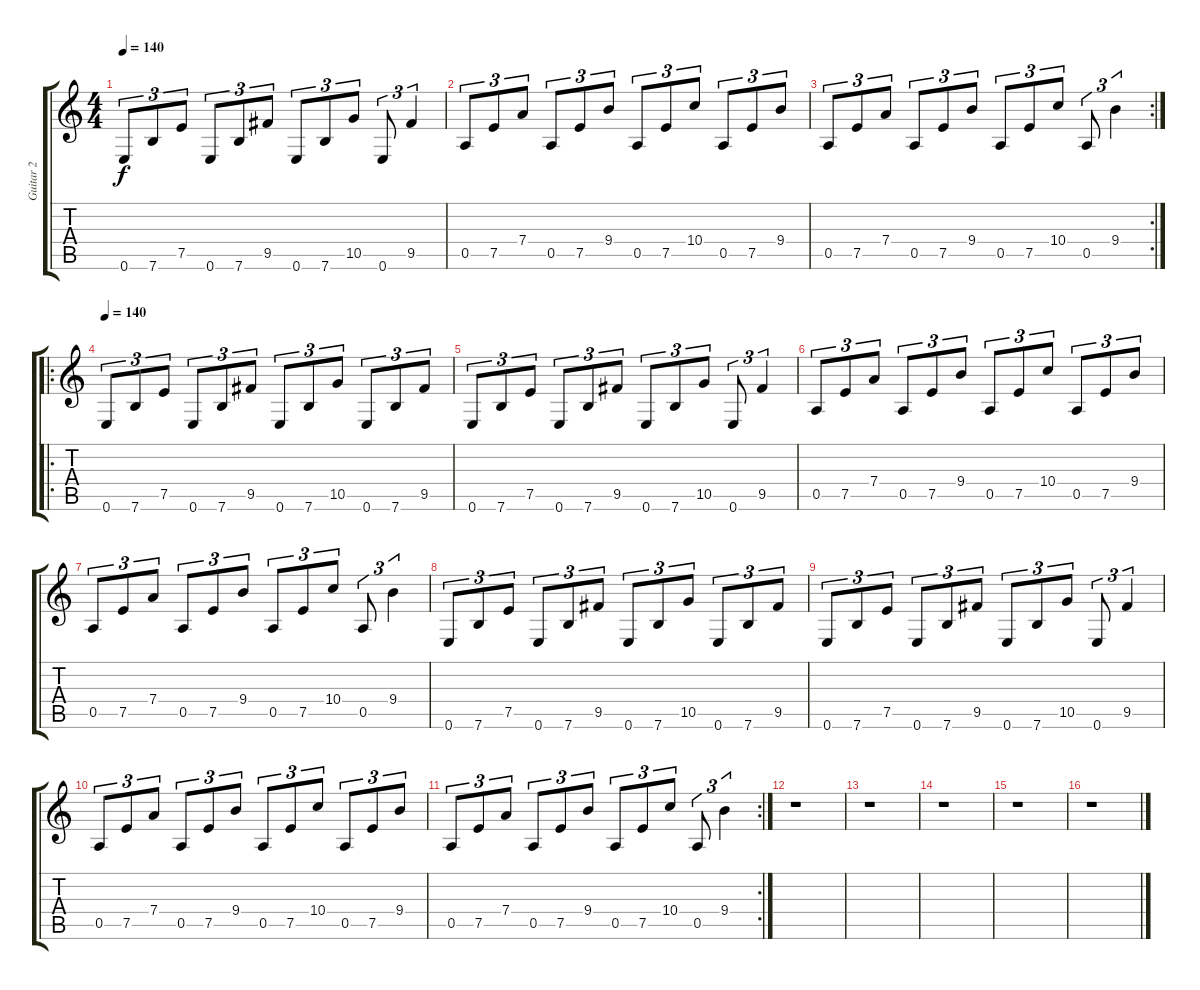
\track ("Guitar 2" "Guitar 2") {instrument distortionguitar}
\staff {score tabs}
\tuning (E4 B3 G3 D3 A2 E2) {hide}
\ts (4 4)
\tempo 140
\clef g2
\ks c
0.6.8{tu (3 2) dy f} 7.6.8{tu (3 2)} 7.5.8{tu (3 2)} 0.6.8{tu (3 2)} 7.6.8{tu (3 2)} 9.5.8{tu (3 2)} 0.6.8{tu (3 2)} 7.6.8{tu (3 2)} 10.5.8{tu (3 2)} 0.6.8{tu (3 2)} 9.5.4{tu (3 2)} |
0.5.8{tu (3 2)} 7.5.8{tu (3 2)} 7.4.8{tu (3 2)} 0.5.8{tu (3 2)} 7.5.8{tu (3 2)} 9.4.8{tu (3 2)} 0.5.8{tu (3 2)} 7.5.8{tu (3 2)} 10.4.8{tu (3 2)} 0.5.8{tu (3 2)} 7.5.8{tu (3 2)} 9.4.8{tu (3 2)} |
\rc 2
0.5.8{tu (3 2)} 7.5.8{tu (3 2)} 7.4.8{tu (3 2)} 0.5.8{tu (3 2)} 7.5.8{tu (3 2)} 9.4.8{tu (3 2)} 0.5.8{tu (3 2)} 7.5.8{tu (3 2)} 10.4.8{tu (3 2)} 0.5.8{tu (3 2)} 9.4.4{tu (3 2)} |
\ro
\tempo 140
0.6.8{tu (3 2)} 7.6.8{tu (3 2)} 7.5.8{tu (3 2)} 0.6.8{tu (3 2)} 7.6.8{tu (3 2)} 9.5.8{tu (3 2)} 0.6.8{tu (3 2)} 7.6.8{tu (3 2)} 10.5.8{tu (3 2)} 0.6.8{tu (3 2)} 7.6.8{tu (3 2)} 9.5.8{tu (3 2)} |
0.6.8{tu (3 2)} 7.6.8{tu (3 2)} 7.5.8{tu (3 2)} 0.6.8{tu (3 2)} 7.6.8{tu (3 2)} 9.5.8{tu (3 2)} 0.6.8{tu (3 2)} 7.6.8{tu (3 2)} 10.5.8{tu (3 2)} 0.6.8{tu (3 2)} 9.5.4{tu (3 2)} |
0.5.8{tu (3 2)} 7.5.8{tu (3 2)} 7.4.8{tu (3 2)} 0.5.8{tu (3 2)} 7.5.8{tu (3 2)} 9.4.8{tu (3 2)} 0.5.8{tu (3 2)} 7.5.8{tu (3 2)} 10.4.8{tu (3 2)} 0.5.8{tu (3 2)} 7.5.8{tu (3 2)} 9.4.8{tu (3 2)} |
0.5.8{tu (3 2)} 7.5.8{tu (3 2)} 7.4.8{tu (3 2)} 0.5.8{tu (3 2)} 7.5.8{tu (3 2)} 9.4.8{tu (3 2)} 0.5.8{tu (3 2)} 7.5.8{tu (3 2)} 10.4.8{tu (3 2)} 0.5.8{tu (3 2)} 9.4.4{tu (3 2)} |
0.6.8{tu (3 2)} 7.6.8{tu (3 2)} 7.5.8{tu (3 2)} 0.6.8{tu (3 2)} 7.6.8{tu (3 2)} 9.5.8{tu (3 2)} 0.6.8{tu (3 2)} 7.6.8{tu (3 2)} 10.5.8{tu (3 2)} 0.6.8{tu (3 2)} 7.6.8{tu (3 2)} 9.5.8{tu (3 2)} |
0.6.8{tu (3 2)} 7.6.8{tu (3 2)} 7.5.8{tu (3 2)} 0.6.8{tu (3 2)} 7.6.8{tu (3 2)} 9.5.8{tu (3 2)} 0.6.8{tu (3 2)} 7.6.8{tu (3 2)} 10.5.8{tu (3 2)} 0.6.8{tu (3 2)} 9.5.4{tu (3 2)} |
0.5.8{tu (3 2)} 7.5.8{tu (3 2)} 7.4.8{tu (3 2)} 0.5.8{tu (3 2)} 7.5.8{tu (3 2)} 9.4.8{tu (3 2)} 0.5.8{tu (3 2)} 7.5.8{tu (3 2)} 10.4.8{tu (3 2)} 0.5.8{tu (3 2)} 7.5.8{tu (3 2)} 9.4.8{tu (3 2)} |
\rc 2
0.5.8{tu (3 2)} 7.5.8{tu (3 2)} 7.4.8{tu (3 2)} 0.5.8{tu (3 2)} 7.5.8{tu (3 2)} 9.4.8{tu (3 2)} 0.5.8{tu (3 2)} 7.5.8{tu (3 2)} 10.4.8{tu (3 2)} 0.5.8{tu (3 2)} 9.4.4{tu (3 2)} |
r.1 |
r.1 |
r.1 |
r.1 |
r.1
